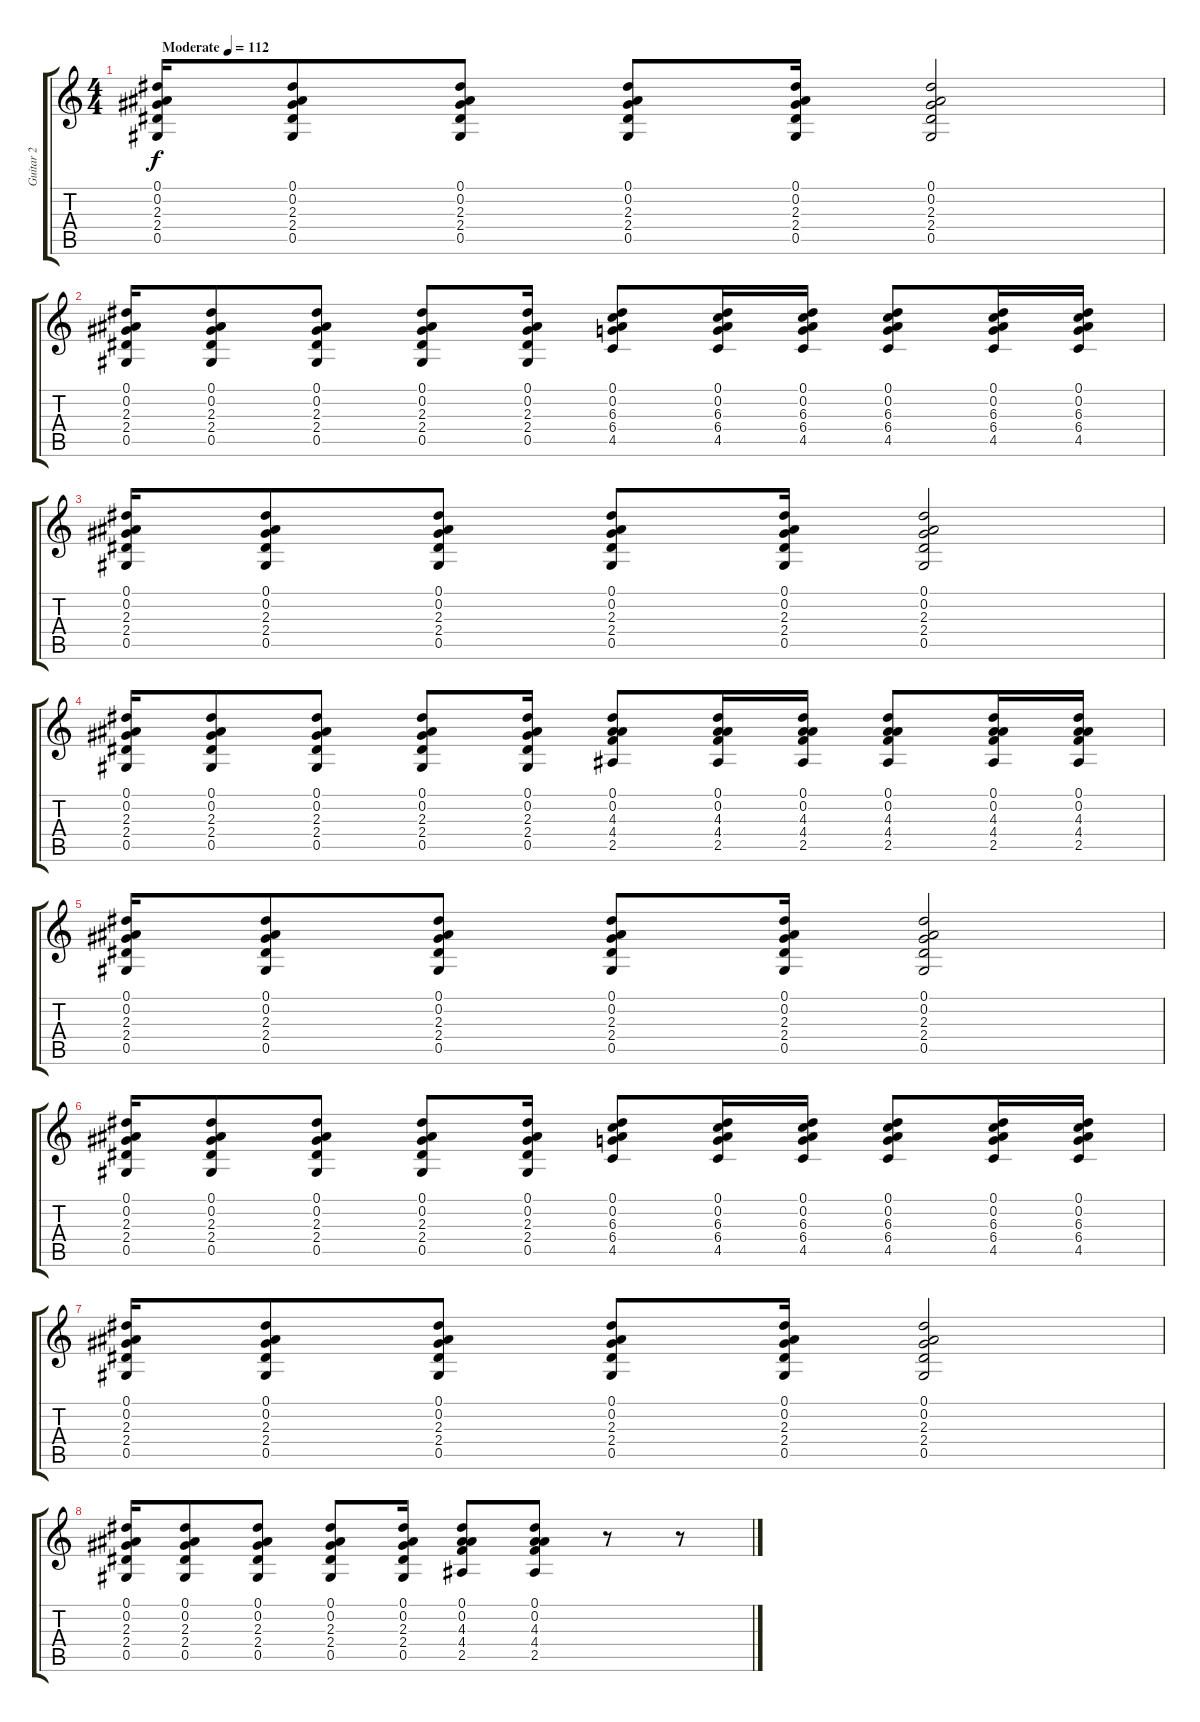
\track ("Guitar 2 " "Guitar 2 ") {instrument distortionguitar}
\staff {score tabs}
\tuning (Eb4 Bb3 Gb3 Db3 Ab2 Db2) {hide}
\ts (4 4)
\tempo (112 "Moderate")
\clef g2
\ks c
(0.1 0.2 2.3 2.4 0.5).16{dy f instrument distortionguitar} (0.1 0.2 2.3 2.4 0.5).8 (0.1 0.2 2.3 2.4 0.5).8 (0.1 0.2 2.3 2.4 0.5).8 (0.1 0.2 2.3 2.4 0.5).16 (0.1 0.2 2.3 2.4 0.5).2 |
(0.1 0.2 2.3 2.4 0.5).16 (0.1 0.2 2.3 2.4 0.5).8 (0.1 0.2 2.3 2.4 0.5).8 (0.1 0.2 2.3 2.4 0.5).8 (0.1 0.2 2.3 2.4 0.5).16 (0.1 0.2 6.3 6.4 4.5).8 (0.1 0.2 6.3 6.4 4.5).16 (0.1 0.2 6.3 6.4 4.5).16 (0.1 0.2 6.3 6.4 4.5).8 (0.1 0.2 6.3 6.4 4.5).16 (0.1 0.2 6.3 6.4 4.5).16 |
(0.1 0.2 2.3 2.4 0.5).16 (0.1 0.2 2.3 2.4 0.5).8 (0.1 0.2 2.3 2.4 0.5).8 (0.1 0.2 2.3 2.4 0.5).8 (0.1 0.2 2.3 2.4 0.5).16 (0.1 0.2 2.3 2.4 0.5).2 |
(0.1 0.2 2.3 2.4 0.5).16 (0.1 0.2 2.3 2.4 0.5).8 (0.1 0.2 2.3 2.4 0.5).8 (0.1 0.2 2.3 2.4 0.5).8 (0.1 0.2 2.3 2.4 0.5).16 (0.1 0.2 4.3 4.4 2.5).8 (0.1 0.2 4.3 4.4 2.5).16 (0.1 0.2 4.3 4.4 2.5).16 (0.1 0.2 4.3 4.4 2.5).8 (0.1 0.2 4.3 4.4 2.5).16 (0.1 0.2 4.3 4.4 2.5).16 |
(0.1 0.2 2.3 2.4 0.5).16 (0.1 0.2 2.3 2.4 0.5).8 (0.1 0.2 2.3 2.4 0.5).8 (0.1 0.2 2.3 2.4 0.5).8 (0.1 0.2 2.3 2.4 0.5).16 (0.1 0.2 2.3 2.4 0.5).2 |
(0.1 0.2 2.3 2.4 0.5).16 (0.1 0.2 2.3 2.4 0.5).8 (0.1 0.2 2.3 2.4 0.5).8 (0.1 0.2 2.3 2.4 0.5).8 (0.1 0.2 2.3 2.4 0.5).16 (0.1 0.2 6.3 6.4 4.5).8 (0.1 0.2 6.3 6.4 4.5).16 (0.1 0.2 6.3 6.4 4.5).16 (0.1 0.2 6.3 6.4 4.5).8 (0.1 0.2 6.3 6.4 4.5).16 (0.1 0.2 6.3 6.4 4.5).16 |
(0.1 0.2 2.3 2.4 0.5).16 (0.1 0.2 2.3 2.4 0.5).8 (0.1 0.2 2.3 2.4 0.5).8 (0.1 0.2 2.3 2.4 0.5).8 (0.1 0.2 2.3 2.4 0.5).16 (0.1 0.2 2.3 2.4 0.5).2 |
(0.1 0.2 2.3 2.4 0.5).16 (0.1 0.2 2.3 2.4 0.5).8 (0.1 0.2 2.3 2.4 0.5).8 (0.1 0.2 2.3 2.4 0.5).8 (0.1 0.2 2.3 2.4 0.5).16 (0.1 0.2 4.3 4.4 2.5).8 (0.1 0.2 4.3 4.4 2.5).8 r.8 r.8
